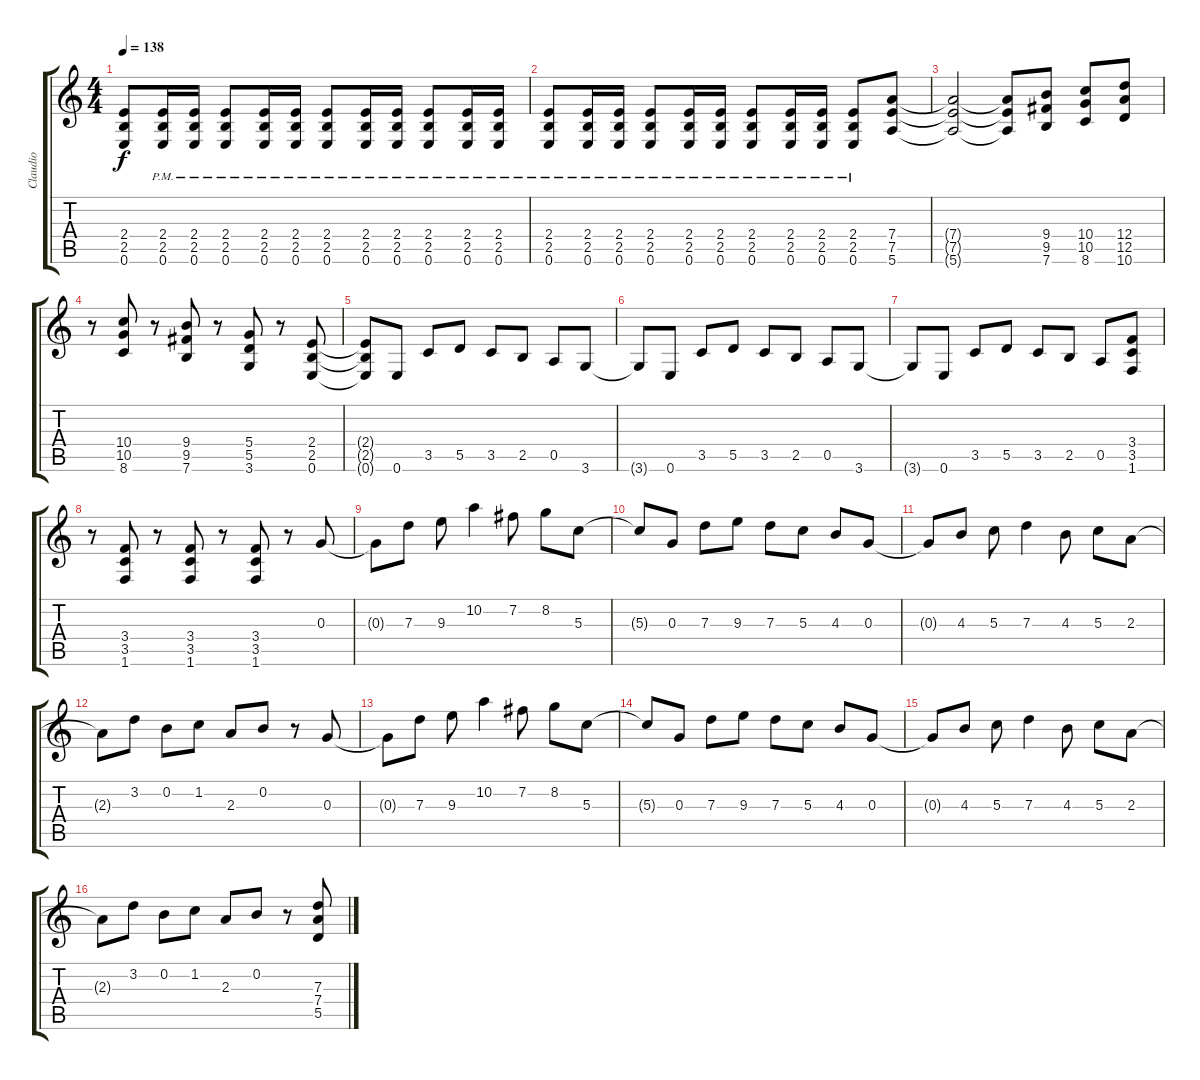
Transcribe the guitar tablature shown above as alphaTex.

\track ("Claudio" "Claudio") {instrument overdrivenguitar}
\staff {score tabs}
\tuning (E4 B3 G3 D3 A2 E2) {hide}
\ts (4 4)
\tempo 138
\clef g2
\ks c
(2.4{t} 2.5{t} 0.6{t}).8{dy f} (2.4{pm} 2.5{pm} 0.6{pm}).16 (2.4{pm} 2.5{pm} 0.6{pm}).16 (2.4{pm} 2.5{pm} 0.6{pm}).8 (2.4{pm} 2.5{pm} 0.6{pm}).16 (2.4{pm} 2.5{pm} 0.6{pm}).16 (2.4{pm} 2.5{pm} 0.6{pm}).8 (2.4{pm} 2.5{pm} 0.6{pm}).16 (2.4{pm} 2.5{pm} 0.6{pm}).16 (2.4{pm} 2.5{pm} 0.6{pm}).8 (2.4{pm} 2.5{pm} 0.6{pm}).16 (2.4{pm} 2.5{pm} 0.6{pm}).16 |
(2.4{pm} 2.5{pm} 0.6{pm}).8 (2.4{pm} 2.5{pm} 0.6{pm}).16 (2.4{pm} 2.5{pm} 0.6{pm}).16 (2.4{pm} 2.5{pm} 0.6{pm}).8 (2.4{pm} 2.5{pm} 0.6{pm}).16 (2.4{pm} 2.5{pm} 0.6{pm}).16 (2.4{pm} 2.5{pm} 0.6{pm}).8 (2.4{pm} 2.5{pm} 0.6{pm}).16 (2.4{pm} 2.5{pm} 0.6{pm}).16 (2.4{pm} 2.5{pm} 0.6{pm}).8 (7.4 7.5 5.6).8 |
(7.4{t} 7.5{t} 5.6{t}).2 (7.4{t} 7.5{t} 5.6{t}).8 (9.4 9.5 7.6).8 (10.4 10.5 8.6).8 (12.4 12.5 10.6).8 |
r.8 (10.4 10.5 8.6).8 r.8 (9.4 9.5 7.6).8 r.8 (5.4 5.5 3.6).8 r.8 (2.4 2.5 0.6).8 |
(2.4{t} 2.5{t} 0.6{t}).8 0.6.8 3.5.8 5.5.8 3.5.8 2.5.8 0.5.8 3.6.8 |
3.6{t}.8 0.6.8 3.5.8 5.5.8 3.5.8 2.5.8 0.5.8 3.6.8 |
3.6{t}.8 0.6.8 3.5.8 5.5.8 3.5.8 2.5.8 0.5.8 (3.4 3.5 1.6).8 |
r.8 (3.4 3.5 1.6).8 r.8 (3.4 3.5 1.6).8 r.8 (3.4 3.5 1.6).8 r.8 0.3.8 |
0.3{t}.8 7.3.8 9.3.8 10.2.4 7.2.8 8.2.8 5.3.8 |
5.3{t}.8 0.3.8 7.3.8 9.3.8 7.3.8 5.3.8 4.3.8 0.3.8 |
0.3{t}.8 4.3.8 5.3.8 7.3.4 4.3.8 5.3.8 2.3.8 |
2.3{t}.8 3.2.8 0.2.8 1.2.8 2.3.8 0.2.8 r.8 0.3.8 |
0.3{t}.8 7.3.8 9.3.8 10.2.4 7.2.8 8.2.8 5.3.8 |
5.3{t}.8 0.3.8 7.3.8 9.3.8 7.3.8 5.3.8 4.3.8 0.3.8 |
0.3{t}.8 4.3.8 5.3.8 7.3.4 4.3.8 5.3.8 2.3.8 |
2.3{t}.8 3.2.8 0.2.8 1.2.8 2.3.8 0.2.8 r.8 (7.3 7.4 5.5).8
